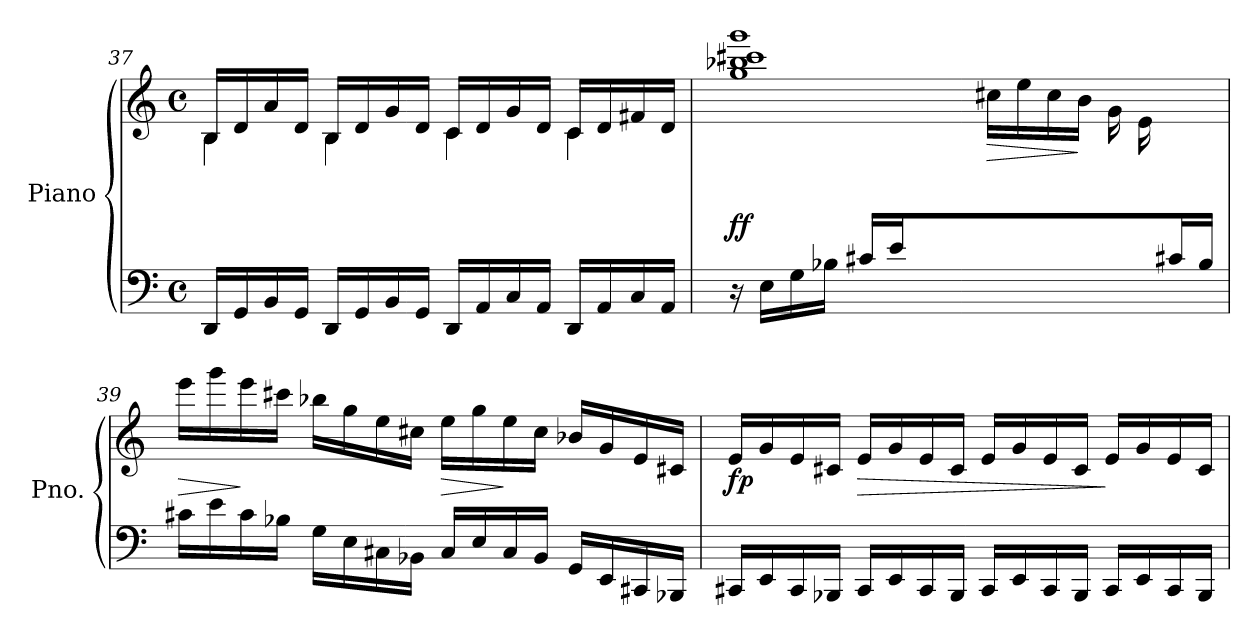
**kern	**kern	**dynam
*part1	*part1	*part1
*staff2	*staff1	*staff1/2
*I"Piano	*	*
*I'Pno.	*	*
!!LO:PB:g=z
*clefF4	*clefG2	*
*k[]	*k[]	*
*M4/4	*M4/4	*
*met(c)	*met(c)	*
=37	=37	=37
*	*^	*
16DD/LL	16B/LL	4B\	.
16GG/	16d/	.	.
16BB/	16a/	.	.
16GG/JJ	16d/JJ	.	.
16DD/LL	16B/LL	4B\	.
16GG/	16d/	.	.
16BB/	16g/	.	.
16GG/JJ	16d/JJ	.	.
16DD/LL	16c/LL	4c\	.
16AA/	16d/	.	.
16C/	16g/	.	.
16AA/JJ	16d/JJ	.	.
16DD/LL	16c/LL	4c\	.
16AA/	16d/	.	.
16C/	16f#X/	.	.
16AA/JJ	16d/JJ	.	.
=38	=38	=38	=38
!	!	!	!LO:DY:b
16r	1gg 1bb-X 1ccc#X 1ggg	4.ryy	ff
16E\LL	.	.	.
16G\	.	.	.
16B-X\JJ	.	.	.
16c#X/LL	.	.	.
16e/	.	.	.
2ryy	.	16g\	.
.	.	16b-X\JJ	.
!	!	!	!LO:HP:b
.	.	16cc#X\LL	>
.	.	16ee\	.
.	.	16cc#\	.
.	.	16b-\JJ	]
.	.	16g\LL	.
.	.	16e\	.
16c#X/	.	8ryy	.
16B-/JJ	.	.	.
*	*v	*v	*
=39	=39	=39
!	!	!LO:HP:b
16c#X\LL	16eee\LL	>
16e\	16ggg\	.
16c#\	16eee\	]
16B-X\JJ	16ccc#X\JJ	.
16G\LL	16bb-X\LL	.
16E\	16gg\	.
16C#X\	16ee\	.
16BB-X\JJ	16cc#X\JJ	.
!	!	!LO:HP:b
16C#/LL	16ee\LL	>
16E/	16gg\	.
16C#/	16ee\	]
16BB-/JJ	16cc#\JJ	.
16GG/LL	16b-X/LL	.
16EE/	16g/	.
16CC#X/	16e/	.
16BBB-X/JJ	16c#X/JJ	.
!!LO:LB:g=z
=40	=40	=40
!	!	!LO:DY:b
16CC#X/LL	16e/LL	fp
16EE/	16g/	.
16CC#/	16e/	.
16BBB-X/JJ	16c#X/JJ	.
!	!	!LO:HP:b
16CC#/LL	16e/LL	>
16EE/	16g/	.
16CC#/	16e/	.
16BBB-/JJ	16c#/JJ	.
16CC#/LL	16e/LL	.
16EE/	16g/	.
16CC#/	16e/	.
16BBB-/JJ	16c#/JJ	.
16CC#/LL	16e/LL	]
16EE/	16g/	.
16CC#/	16e/	.
16BBB-/JJ	16c#/JJ	.
=	=	=
*-	*-	*-
